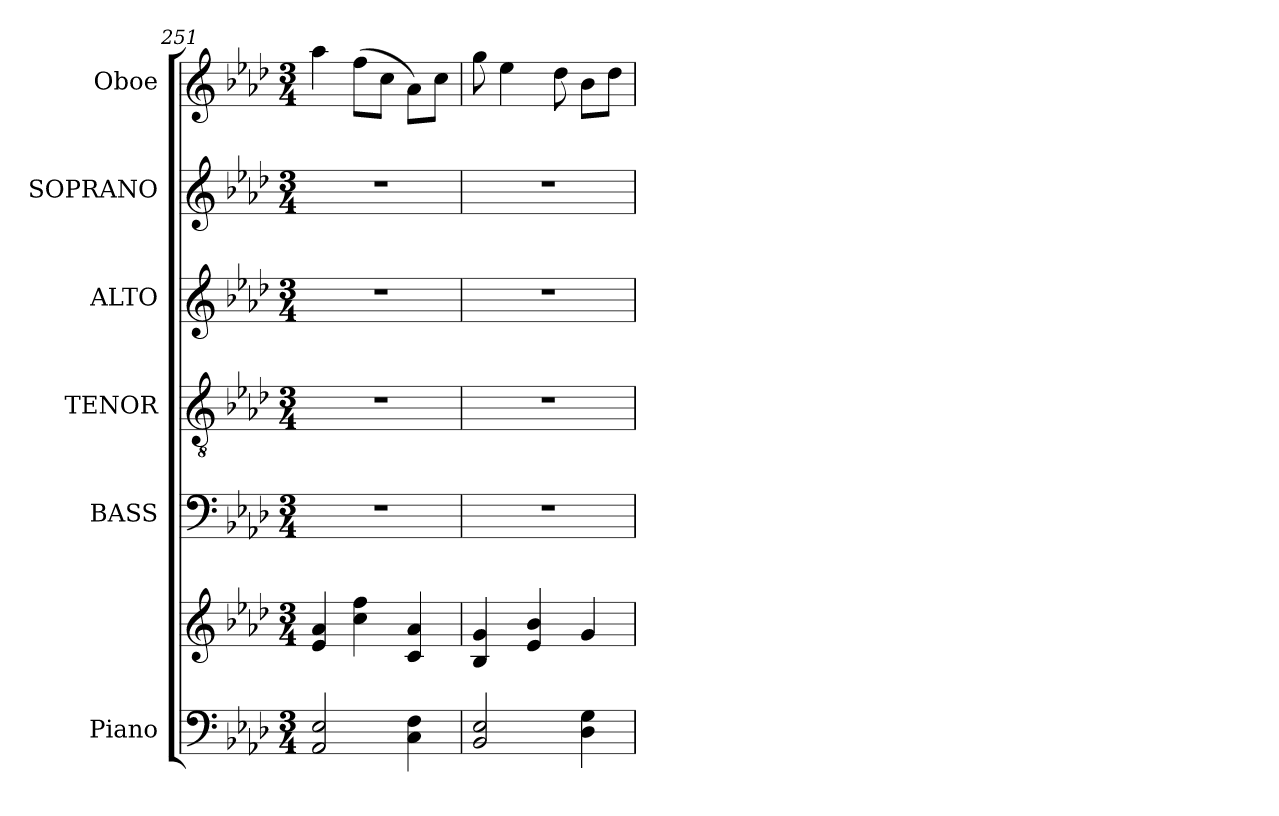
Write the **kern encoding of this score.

**kern	**kern	**kern	**kern	**kern	**kern	**kern
*part6	*part6	*part5	*part4	*part3	*part2	*part1
*staff7	*staff6	*staff5	*staff4	*staff3	*staff2	*staff1
*I"Piano	*	*I"BASS	*I"TENOR	*I"ALTO	*I"SOPRANO	*I"Oboe
*I'Pno.	*	*I'B.	*I'T.	*I'A.	*I'S.	*I'Ob.
*clefF4	*clefG2	*clefF4	*clefGv2	*clefG2	*clefG2	*clefG2
*	*	*	*ITrd7c12	*	*	*
*k[b-e-a-d-]	*k[b-e-a-d-]	*k[b-e-a-d-]	*k[b-e-a-d-]	*k[b-e-a-d-]	*k[b-e-a-d-]	*k[b-e-a-d-]
*A-:	*A-:	*A-:	*A-:	*A-:	*A-:	*A-:
*M3/4	*M3/4	*M3/4	*M3/4	*M3/4	*M3/4	*M3/4
=251	=251	=251	=251	=251	=251	=251
!	!	!LO:N:vis=1	!LO:N:vis=1	!LO:N:vis=1	!LO:N:vis=1	!
2AA-i/ 2E-i	4e-i/ 4a-i	2.r	2.r	2.r	2.r	4aa-i\
.	4cci\ 4ffi	.	.	.	.	(8ffi\L
.	.	.	.	.	.	8cci\J
4Ci\ 4Fi	4ci/ 4a-i	.	.	.	.	8a-i\L)
.	.	.	.	.	.	8cci\J
=252	=252	=252	=252	=252	=252	=252
!	!	!LO:N:vis=1	!LO:N:vis=1	!LO:N:vis=1	!LO:N:vis=1	!
2BB-i/ 2E-i	4B-i/ 4gi	2.r	2.r	2.r	2.r	8ggi\
.	.	.	.	.	.	4ee-i\
.	4e-i/ 4b-i	.	.	.	.	.
.	.	.	.	.	.	8dd-i\
4D-i\ 4Gi	4gi/	.	.	.	.	8b-i\L
.	.	.	.	.	.	8dd-i\J
=	=	=	=	=	=	=
*-	*-	*-	*-	*-	*-	*-
